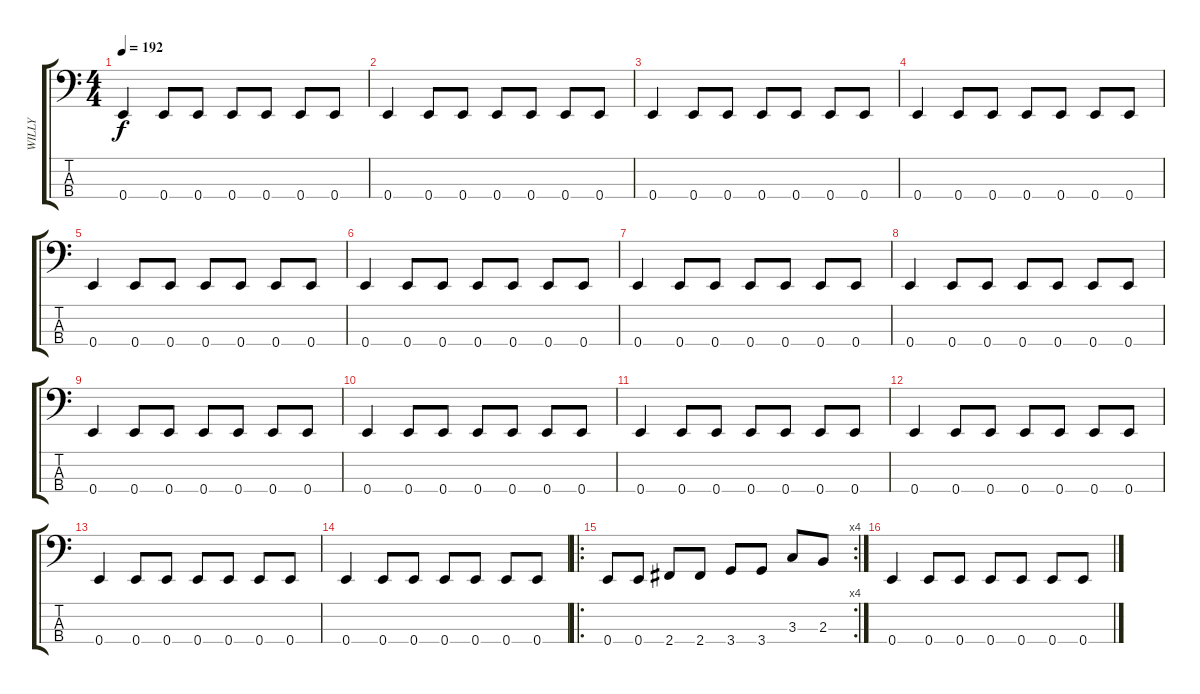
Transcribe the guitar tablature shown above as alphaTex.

\track ("WILLY" "WILLY") {instrument slapbass1}
\staff {score tabs}
\tuning (G2 D2 A1 E1) {hide}
\ts (4 4)
\tempo 192
\clef f4
\ks c
0.4.4{dy f} 0.4.8 0.4.8 0.4.8 0.4.8 0.4.8 0.4.8 |
0.4.4 0.4.8 0.4.8 0.4.8 0.4.8 0.4.8 0.4.8 |
0.4.4 0.4.8 0.4.8 0.4.8 0.4.8 0.4.8 0.4.8 |
0.4.4 0.4.8 0.4.8 0.4.8 0.4.8 0.4.8 0.4.8 |
0.4.4 0.4.8 0.4.8 0.4.8 0.4.8 0.4.8 0.4.8 |
0.4.4 0.4.8 0.4.8 0.4.8 0.4.8 0.4.8 0.4.8 |
0.4.4 0.4.8 0.4.8 0.4.8 0.4.8 0.4.8 0.4.8 |
0.4.4 0.4.8 0.4.8 0.4.8 0.4.8 0.4.8 0.4.8 |
0.4.4 0.4.8 0.4.8 0.4.8 0.4.8 0.4.8 0.4.8 |
0.4.4 0.4.8 0.4.8 0.4.8 0.4.8 0.4.8 0.4.8 |
0.4.4 0.4.8 0.4.8 0.4.8 0.4.8 0.4.8 0.4.8 |
0.4.4 0.4.8 0.4.8 0.4.8 0.4.8 0.4.8 0.4.8 |
0.4.4 0.4.8 0.4.8 0.4.8 0.4.8 0.4.8 0.4.8 |
0.4.4 0.4.8 0.4.8 0.4.8 0.4.8 0.4.8 0.4.8 |
\ro
\rc 4
0.4.8 0.4.8 2.4.8 2.4.8 3.4.8 3.4.8 3.3.8 2.3.8 |
0.4.4 0.4.8 0.4.8 0.4.8 0.4.8 0.4.8 0.4.8
